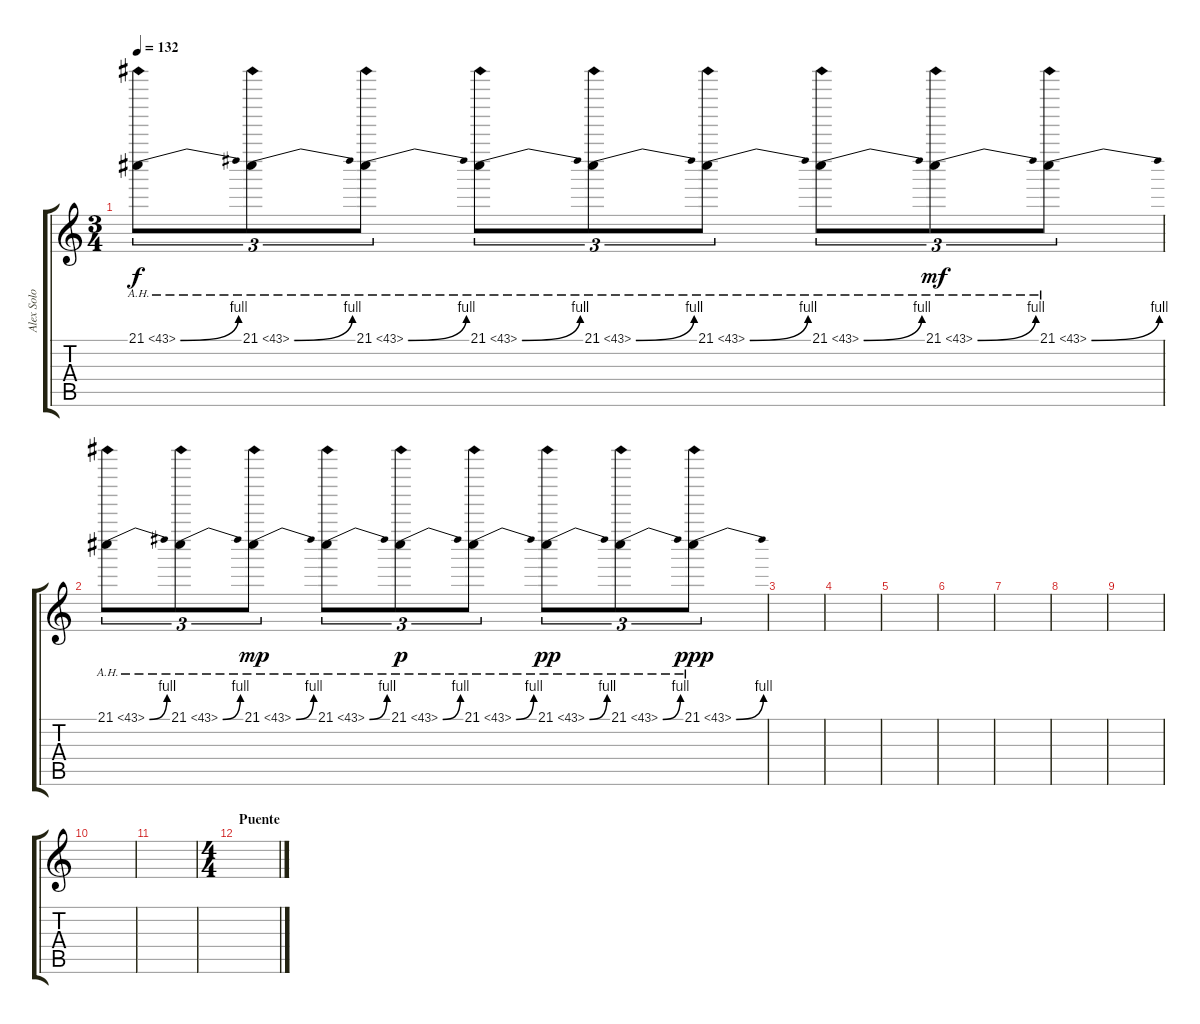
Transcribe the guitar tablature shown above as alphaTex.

\track ("Alex Solo" "Alex Solo") {instrument distortionguitar}
\staff {score tabs}
\tuning (E4 B3 G3 D3 A2 E2) {hide}
\ts (3 4)
\tempo 132
\clef g2
\ks c
21.1{be (bend 0 0 60 4) ah 22}.8{tu (3 2) dy f} 21.1{be (bend 0 0 60 4) ah 22}.8{tu (3 2)} 21.1{be (bend 0 0 60 4) ah 22}.8{tu (3 2)} 21.1{be (bend 0 0 60 4) ah 22}.8{tu (3 2)} 21.1{be (bend 0 0 60 4) ah 22}.8{tu (3 2)} 21.1{be (bend 0 0 60 4) ah 22}.8{tu (3 2)} 21.1{be (bend 0 0 60 4) ah 22}.8{tu (3 2)} 21.1{be (bend 0 0 60 4) ah 22}.8{tu (3 2) dy mf} 21.1{be (bend 0 0 60 4) ah 22}.8{tu (3 2)} |
21.1{be (bend 0 0 60 4) ah 22}.8{tu (3 2)} 21.1{be (bend 0 0 60 4) ah 22}.8{tu (3 2)} 21.1{be (bend 0 0 60 4) ah 22}.8{tu (3 2) dy mp} 21.1{be (bend 0 0 60 4) ah 22}.8{tu (3 2)} 21.1{be (bend 0 0 60 4) ah 22}.8{tu (3 2) dy p} 21.1{be (bend 0 0 60 4) ah 22}.8{tu (3 2)} 21.1{be (bend 0 0 60 4) ah 22}.8{tu (3 2) dy pp} 21.1{be (bend 0 0 60 4) ah 22}.8{tu (3 2)} 21.1{be (bend 0 0 60 4) ah 22}.8{tu (3 2) dy ppp} |
|
|
|
|
|
|
|
|
|
\ts (4 4)
\section ("" "Puente")
